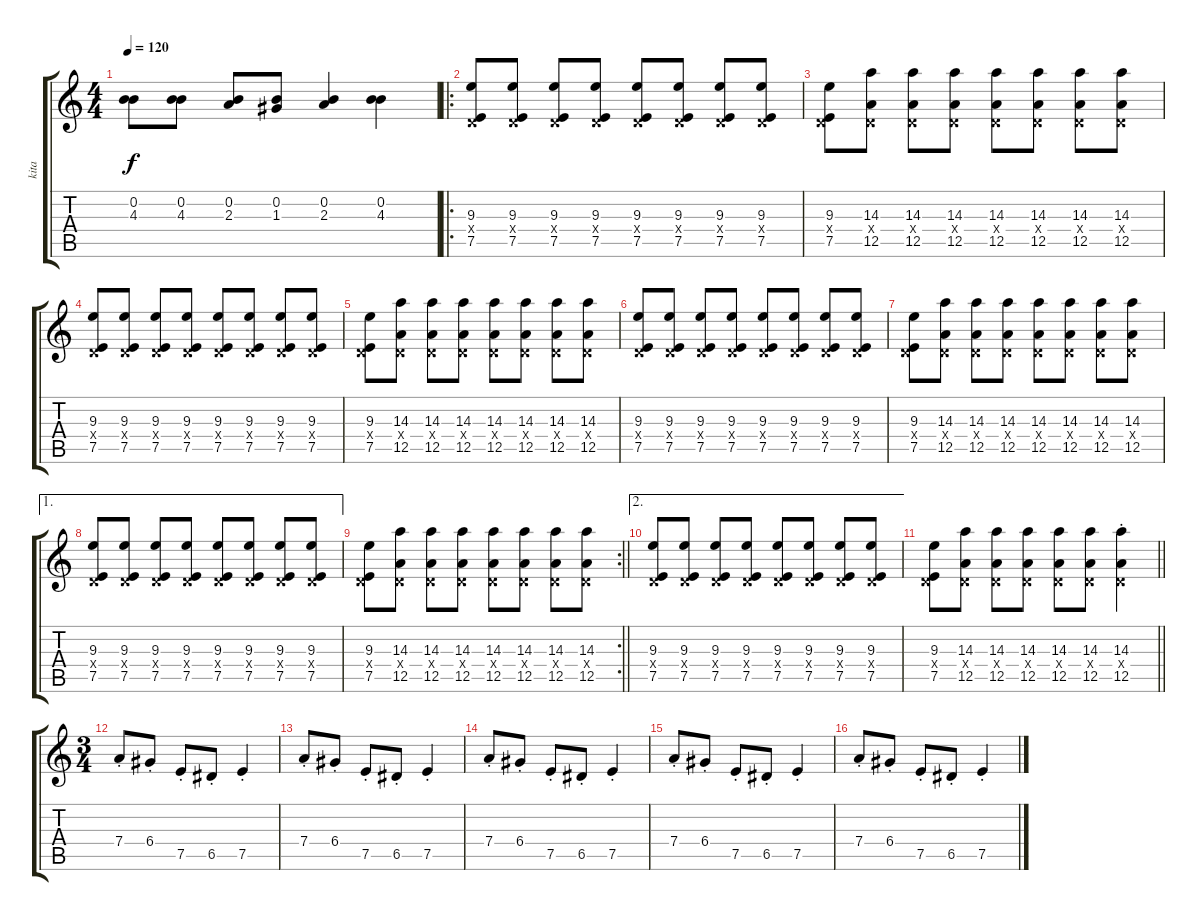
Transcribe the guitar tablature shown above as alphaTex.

\track ("kita" "kita") {instrument overdrivenguitar}
\staff {score tabs}
\tuning (E4 B3 G3 D3 A2 E2) {hide}
\ts (4 4)
\tempo 120
\clef g2
\ks c
(0.2{t} 4.3{t}).8{dy f} (0.2 4.3).8 (0.2 2.3).8 (0.2 1.3).8 (0.2 2.3).4 (0.2 4.3).4 |
\ro
(9.3 0.4{x} 7.5).8 (9.3 0.4{x} 7.5).8 (9.3 0.4{x} 7.5).8 (9.3 0.4{x} 7.5).8 (9.3 0.4{x} 7.5).8 (9.3 0.4{x} 7.5).8 (9.3 0.4{x} 7.5).8 (9.3 0.4{x} 7.5).8 |
(9.3 0.4{x} 7.5).8 (14.3 0.4{x} 12.5).8 (14.3 0.4{x} 12.5).8 (14.3 0.4{x} 12.5).8 (14.3 0.4{x} 12.5).8 (14.3 0.4{x} 12.5).8 (14.3 0.4{x} 12.5).8 (14.3 0.4{x} 12.5).8 |
(9.3 0.4{x} 7.5).8 (9.3 0.4{x} 7.5).8 (9.3 0.4{x} 7.5).8 (9.3 0.4{x} 7.5).8 (9.3 0.4{x} 7.5).8 (9.3 0.4{x} 7.5).8 (9.3 0.4{x} 7.5).8 (9.3 0.4{x} 7.5).8 |
(9.3 0.4{x} 7.5).8 (14.3 0.4{x} 12.5).8 (14.3 0.4{x} 12.5).8 (14.3 0.4{x} 12.5).8 (14.3 0.4{x} 12.5).8 (14.3 0.4{x} 12.5).8 (14.3 0.4{x} 12.5).8 (14.3 0.4{x} 12.5).8 |
(9.3 0.4{x} 7.5).8 (9.3 0.4{x} 7.5).8 (9.3 0.4{x} 7.5).8 (9.3 0.4{x} 7.5).8 (9.3 0.4{x} 7.5).8 (9.3 0.4{x} 7.5).8 (9.3 0.4{x} 7.5).8 (9.3 0.4{x} 7.5).8 |
(9.3 0.4{x} 7.5).8 (14.3 0.4{x} 12.5).8 (14.3 0.4{x} 12.5).8 (14.3 0.4{x} 12.5).8 (14.3 0.4{x} 12.5).8 (14.3 0.4{x} 12.5).8 (14.3 0.4{x} 12.5).8 (14.3 0.4{x} 12.5).8 |
\ae 1
(9.3 0.4{x} 7.5).8 (9.3 0.4{x} 7.5).8 (9.3 0.4{x} 7.5).8 (9.3 0.4{x} 7.5).8 (9.3 0.4{x} 7.5).8 (9.3 0.4{x} 7.5).8 (9.3 0.4{x} 7.5).8 (9.3 0.4{x} 7.5).8 |
\rc 2
\barLineRight lightlight
(9.3 0.4{x} 7.5).8 (14.3 0.4{x} 12.5).8 (14.3 0.4{x} 12.5).8 (14.3 0.4{x} 12.5).8 (14.3 0.4{x} 12.5).8 (14.3 0.4{x} 12.5).8 (14.3 0.4{x} 12.5).8 (14.3 0.4{x} 12.5).8 |
\ae 2
(9.3 0.4{x} 7.5).8 (9.3 0.4{x} 7.5).8 (9.3 0.4{x} 7.5).8 (9.3 0.4{x} 7.5).8 (9.3 0.4{x} 7.5).8 (9.3 0.4{x} 7.5).8 (9.3 0.4{x} 7.5).8 (9.3 0.4{x} 7.5).8 |
\barLineRight lightlight
(9.3 0.4{x} 7.5).8 (14.3 0.4{x} 12.5).8 (14.3 0.4{x} 12.5).8 (14.3 0.4{x} 12.5).8 (14.3 0.4{x} 12.5).8 (14.3 0.4{x} 12.5).8 (14.3{st} 0.4{x} 12.5{st}).4 |
\ts (3 4)
7.4{st}.8 6.4{st}.8 7.5{st}.8 6.5{st}.8 7.5{st}.4 |
7.4{st}.8 6.4{st}.8 7.5{st}.8 6.5{st}.8 7.5{st}.4 |
7.4{st}.8 6.4{st}.8 7.5{st}.8 6.5{st}.8 7.5{st}.4 |
7.4{st}.8 6.4{st}.8 7.5{st}.8 6.5{st}.8 7.5{st}.4 |
7.4{st}.8 6.4{st}.8 7.5{st}.8 6.5{st}.8 7.5{st}.4
